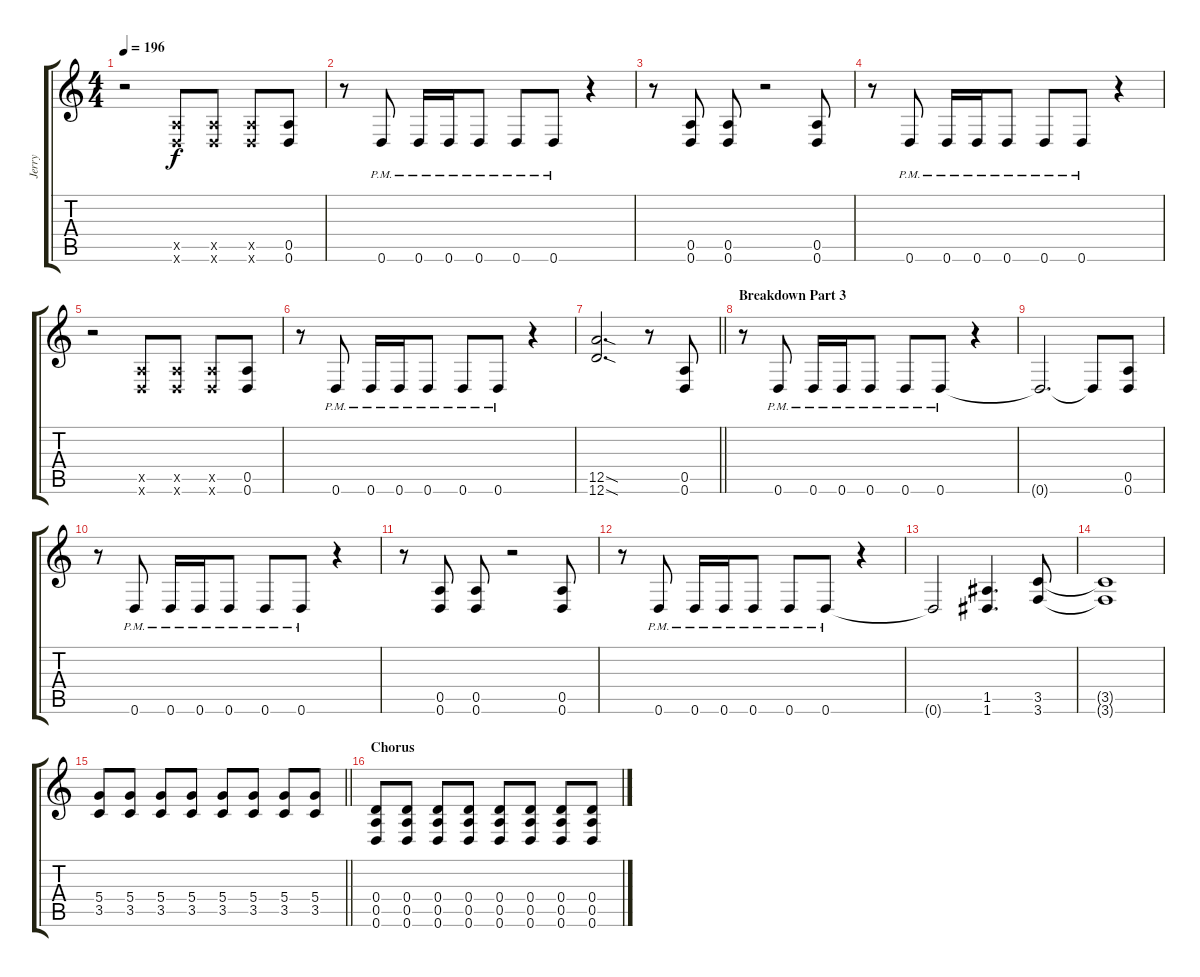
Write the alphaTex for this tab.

\track ("Jerry" "Jerry") {instrument distortionguitar}
\staff {score tabs}
\tuning (E4 B3 G3 D3 A2 D2) {hide}
\ts (4 4)
\tempo 196
\clef g2
\ks aminor
r.2{dy f} (0.5{x} 0.6{x}).8 (0.5{x} 0.6{x}).8 (0.5{x} 0.6{x}).8 (0.5 0.6).8 |
r.8 0.6{pm}.8 0.6{pm}.16 0.6{pm}.16 0.6{pm}.8 0.6{pm}.8 0.6{pm}.8 r.4 |
r.8 (0.5 0.6).8 (0.5 0.6).8 r.2 (0.5 0.6).8 |
r.8 0.6{pm}.8 0.6{pm}.16 0.6{pm}.16 0.6{pm}.8 0.6{pm}.8 0.6{pm}.8 r.4 |
r.2 (0.5{x} 0.6{x}).8 (0.5{x} 0.6{x}).8 (0.5{x} 0.6{x}).8 (0.5 0.6).8 |
r.8 0.6{pm}.8 0.6{pm}.16 0.6{pm}.16 0.6{pm}.8 0.6{pm}.8 0.6{pm}.8 r.4 |
\barLineRight lightlight
(12.5{sod} 12.6{sod}).2{d} r.8 (0.5 0.6).8 |
\section ("" "Breakdown Part 3")
r.8 0.6{pm}.8 0.6{pm}.16 0.6{pm}.16 0.6{pm}.8 0.6{pm}.8 0.6{pm}.8 r.4 |
0.6{t}.2{d} 0.6{t}.8 (0.5 0.6).8 |
r.8 0.6{pm}.8 0.6{pm}.16 0.6{pm}.16 0.6{pm}.8 0.6{pm}.8 0.6{pm}.8 r.4 |
r.8 (0.5 0.6).8 (0.5 0.6).8 r.2 (0.5 0.6).8 |
r.8 0.6{pm}.8 0.6{pm}.16 0.6{pm}.16 0.6{pm}.8 0.6{pm}.8 0.6{pm}.8 r.4 |
0.6{t}.2 (1.5 1.6).4{d} (3.5 3.6).8 |
(3.5{t} 3.6{t}).1 |
\barLineRight lightlight
(5.4 3.5).8 (5.4 3.5).8 (5.4 3.5).8 (5.4 3.5).8 (5.4 3.5).8 (5.4 3.5).8 (5.4 3.5).8 (5.4 3.5).8 |
\section ("" "Chorus")
(0.4 0.5 0.6).8 (0.4 0.5 0.6).8 (0.4 0.5 0.6).8 (0.4 0.5 0.6).8 (0.4 0.5 0.6).8 (0.4 0.5 0.6).8 (0.4 0.5 0.6).8 (0.4 0.5 0.6).8
